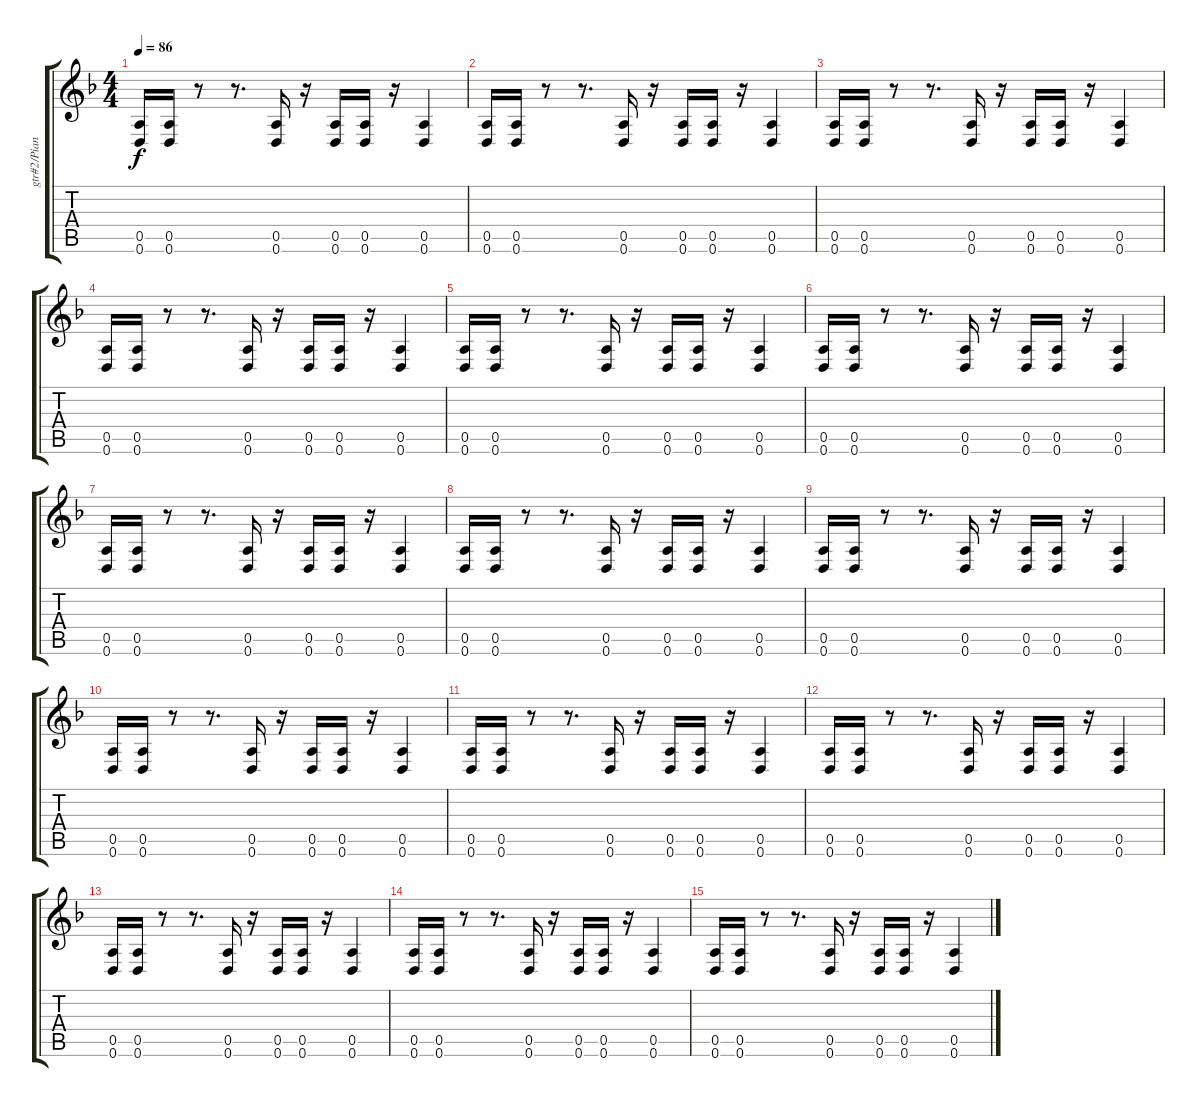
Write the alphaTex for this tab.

\track ("gtr#2/Piano#1" "gtr#2/Pian") {instrument overdrivenguitar}
\staff {score tabs}
\tuning (E4 B3 G3 D3 A2 D2) {hide}
\ts (4 4)
\tempo 86
\clef g2
\ks f
(0.5 0.6).16{dy f} (0.5 0.6).16 r.8 r.8{d} (0.5 0.6).16 r.16 (0.5 0.6).16 (0.5 0.6).16 r.16 (0.5 0.6).4 |
(0.5 0.6).16 (0.5 0.6).16 r.8 r.8{d} (0.5 0.6).16 r.16 (0.5 0.6).16 (0.5 0.6).16 r.16 (0.5 0.6).4 |
(0.5 0.6).16 (0.5 0.6).16 r.8 r.8{d} (0.5 0.6).16 r.16 (0.5 0.6).16 (0.5 0.6).16 r.16 (0.5 0.6).4 |
(0.5 0.6).16 (0.5 0.6).16 r.8 r.8{d} (0.5 0.6).16 r.16 (0.5 0.6).16 (0.5 0.6).16 r.16 (0.5 0.6).4 |
(0.5 0.6).16 (0.5 0.6).16 r.8 r.8{d} (0.5 0.6).16 r.16 (0.5 0.6).16 (0.5 0.6).16 r.16 (0.5 0.6).4 |
(0.5 0.6).16 (0.5 0.6).16 r.8 r.8{d} (0.5 0.6).16 r.16 (0.5 0.6).16 (0.5 0.6).16 r.16 (0.5 0.6).4 |
(0.5 0.6).16 (0.5 0.6).16 r.8 r.8{d} (0.5 0.6).16 r.16 (0.5 0.6).16 (0.5 0.6).16 r.16 (0.5 0.6).4 |
(0.5 0.6).16 (0.5 0.6).16 r.8 r.8{d} (0.5 0.6).16 r.16 (0.5 0.6).16 (0.5 0.6).16 r.16 (0.5 0.6).4 |
(0.5 0.6).16 (0.5 0.6).16 r.8 r.8{d} (0.5 0.6).16 r.16 (0.5 0.6).16 (0.5 0.6).16 r.16 (0.5 0.6).4 |
(0.5 0.6).16{volume 6} (0.5 0.6).16 r.8 r.8{d} (0.5 0.6).16 r.16 (0.5 0.6).16 (0.5 0.6).16 r.16 (0.5 0.6).4 |
(0.5 0.6).16 (0.5 0.6).16 r.8 r.8{d} (0.5 0.6).16 r.16 (0.5 0.6).16 (0.5 0.6).16 r.16 (0.5 0.6).4 |
(0.5 0.6).16 (0.5 0.6).16 r.8 r.8{d} (0.5 0.6).16 r.16 (0.5 0.6).16 (0.5 0.6).16 r.16 (0.5 0.6).4 |
(0.5 0.6).16 (0.5 0.6).16 r.8 r.8{d} (0.5 0.6).16 r.16 (0.5 0.6).16 (0.5 0.6).16 r.16 (0.5 0.6).4 |
(0.5 0.6).16{volume 0} (0.5 0.6).16 r.8 r.8{d} (0.5 0.6).16 r.16 (0.5 0.6).16 (0.5 0.6).16 r.16 (0.5 0.6).4 |
(0.5 0.6).16 (0.5 0.6).16 r.8 r.8{d} (0.5 0.6).16 r.16 (0.5 0.6).16 (0.5 0.6).16 r.16 (0.5 0.6).4
